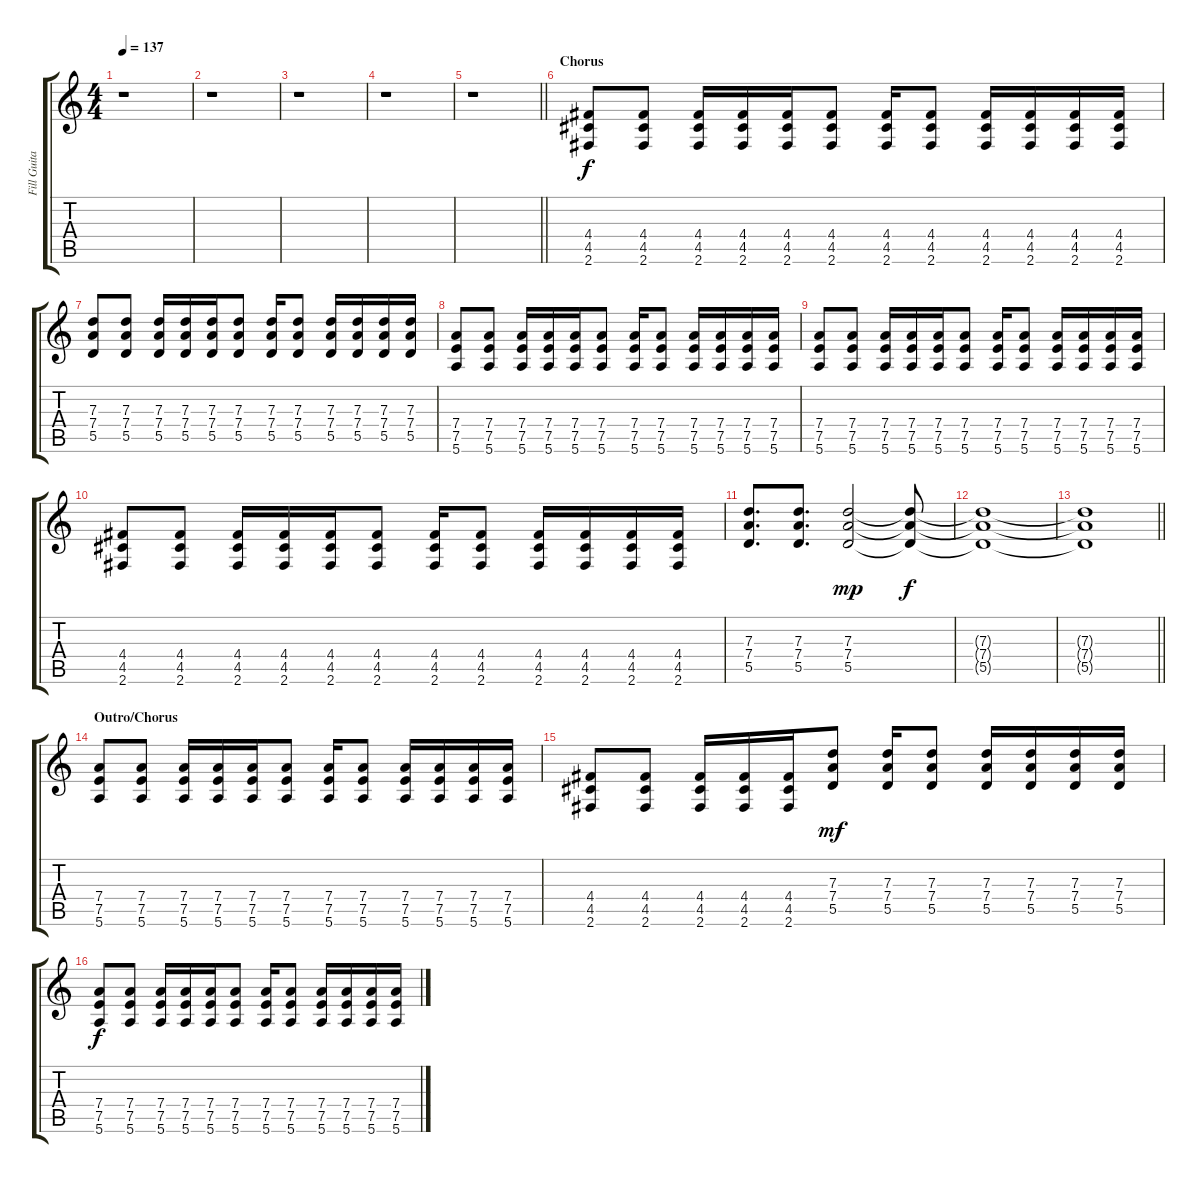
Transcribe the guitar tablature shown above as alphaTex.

\track ("Fill Guitar" "Fill Guita") {instrument distortionguitar}
\staff {score tabs}
\tuning (E4 B3 G3 D3 A2 E2) {hide}
\ts (4 4)
\tempo 137
\clef g2
\ks c
r.1{dy f} |
r.1 |
r.1 |
r.1 |
\barLineRight lightlight
r.1 |
\section ("" "Chorus")
(4.4 4.5 2.6).8 (4.4 4.5 2.6).8 (4.4 4.5 2.6).16 (4.4 4.5 2.6).16 (4.4 4.5 2.6).16 (4.4 4.5 2.6).8 (4.4 4.5 2.6).16 (4.4 4.5 2.6).8 (4.4 4.5 2.6).16 (4.4 4.5 2.6).16 (4.4 4.5 2.6).16 (4.4 4.5 2.6).16 |
(7.3 7.4 5.5).8 (7.3 7.4 5.5).8 (7.3 7.4 5.5).16 (7.3 7.4 5.5).16 (7.3 7.4 5.5).16 (7.3 7.4 5.5).8 (7.3 7.4 5.5).16 (7.3 7.4 5.5).8 (7.3 7.4 5.5).16 (7.3 7.4 5.5).16 (7.3 7.4 5.5).16 (7.3 7.4 5.5).16 |
(7.4 7.5 5.6).8 (7.4 7.5 5.6).8 (7.4 7.5 5.6).16 (7.4 7.5 5.6).16 (7.4 7.5 5.6).16 (7.4 7.5 5.6).8 (7.4 7.5 5.6).16 (7.4 7.5 5.6).8 (7.4 7.5 5.6).16 (7.4 7.5 5.6).16 (7.4 7.5 5.6).16 (7.4 7.5 5.6).16 |
(7.4 7.5 5.6).8 (7.4 7.5 5.6).8 (7.4 7.5 5.6).16 (7.4 7.5 5.6).16 (7.4 7.5 5.6).16 (7.4 7.5 5.6).8 (7.4 7.5 5.6).16 (7.4 7.5 5.6).8 (7.4 7.5 5.6).16 (7.4 7.5 5.6).16 (7.4 7.5 5.6).16 (7.4 7.5 5.6).16 |
(4.4 4.5 2.6).8 (4.4 4.5 2.6).8 (4.4 4.5 2.6).16 (4.4 4.5 2.6).16 (4.4 4.5 2.6).16 (4.4 4.5 2.6).8 (4.4 4.5 2.6).16 (4.4 4.5 2.6).8 (4.4 4.5 2.6).16 (4.4 4.5 2.6).16 (4.4 4.5 2.6).16 (4.4 4.5 2.6).16 |
(7.3 7.4 5.5).8{d} (7.3 7.4 5.5).8{d} (7.3 7.4 5.5).2{dy mp} (7.3{t} 7.4{t} 5.5{t}).8{dy f} |
(7.3{t} 7.4{t} 5.5{t}).1 |
\barLineRight lightlight
(7.3{t} 7.4{t} 5.5{t}).1 |
\section ("" "Outro/Chorus")
(7.4 7.5 5.6).8 (7.4 7.5 5.6).8 (7.4 7.5 5.6).16 (7.4 7.5 5.6).16 (7.4 7.5 5.6).16 (7.4 7.5 5.6).8 (7.4 7.5 5.6).16 (7.4 7.5 5.6).8 (7.4 7.5 5.6).16 (7.4 7.5 5.6).16 (7.4 7.5 5.6).16 (7.4 7.5 5.6).16 |
(4.4 4.5 2.6).8 (4.4 4.5 2.6).8 (4.4 4.5 2.6).16 (4.4 4.5 2.6).16 (4.4 4.5 2.6).16 (7.3 7.4 5.5).8{dy mf} (7.3 7.4 5.5).16 (7.3 7.4 5.5).8 (7.3 7.4 5.5).16 (7.3 7.4 5.5).16 (7.3 7.4 5.5).16 (7.3 7.4 5.5).16 |
(7.4 7.5 5.6).8{dy f} (7.4 7.5 5.6).8 (7.4 7.5 5.6).16 (7.4 7.5 5.6).16 (7.4 7.5 5.6).16 (7.4 7.5 5.6).8 (7.4 7.5 5.6).16 (7.4 7.5 5.6).8 (7.4 7.5 5.6).16 (7.4 7.5 5.6).16 (7.4 7.5 5.6).16 (7.4 7.5 5.6).16
